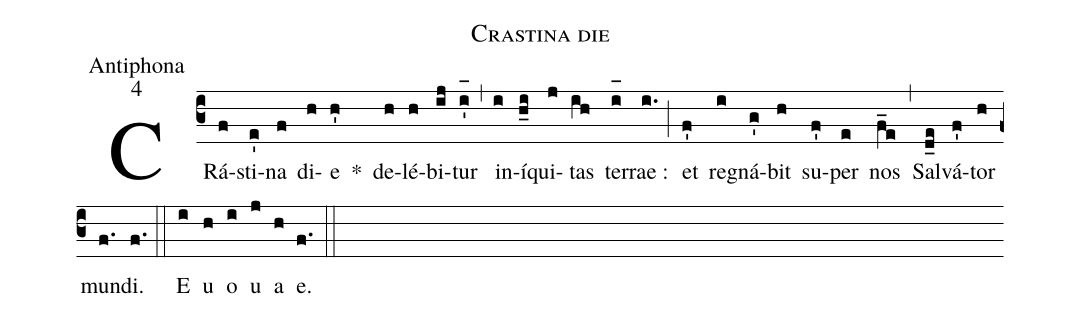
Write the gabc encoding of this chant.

name:Crastina die;
office-part:Antiphona;
mode:4;
%%
(c3) CRá(f)sti(e')na(f) di(h)e(h') *() de(h)lé(h)bi(ij)tur(i'_[oh:h]) (,) in(i)í(h_i)qui(j)tas(ih) ter(i_[oh:h])rae :(i.) (;) et(f') re(i)gná(g')bit(h) su(f')per(e) nos(f_e) (,) Sal(d_e)vá(f')tor(h) mun(f.)di.(f.) (::) <eu>E(i) u(h) o(i) u(j) a(h) e.</eu>(f.) (::)
